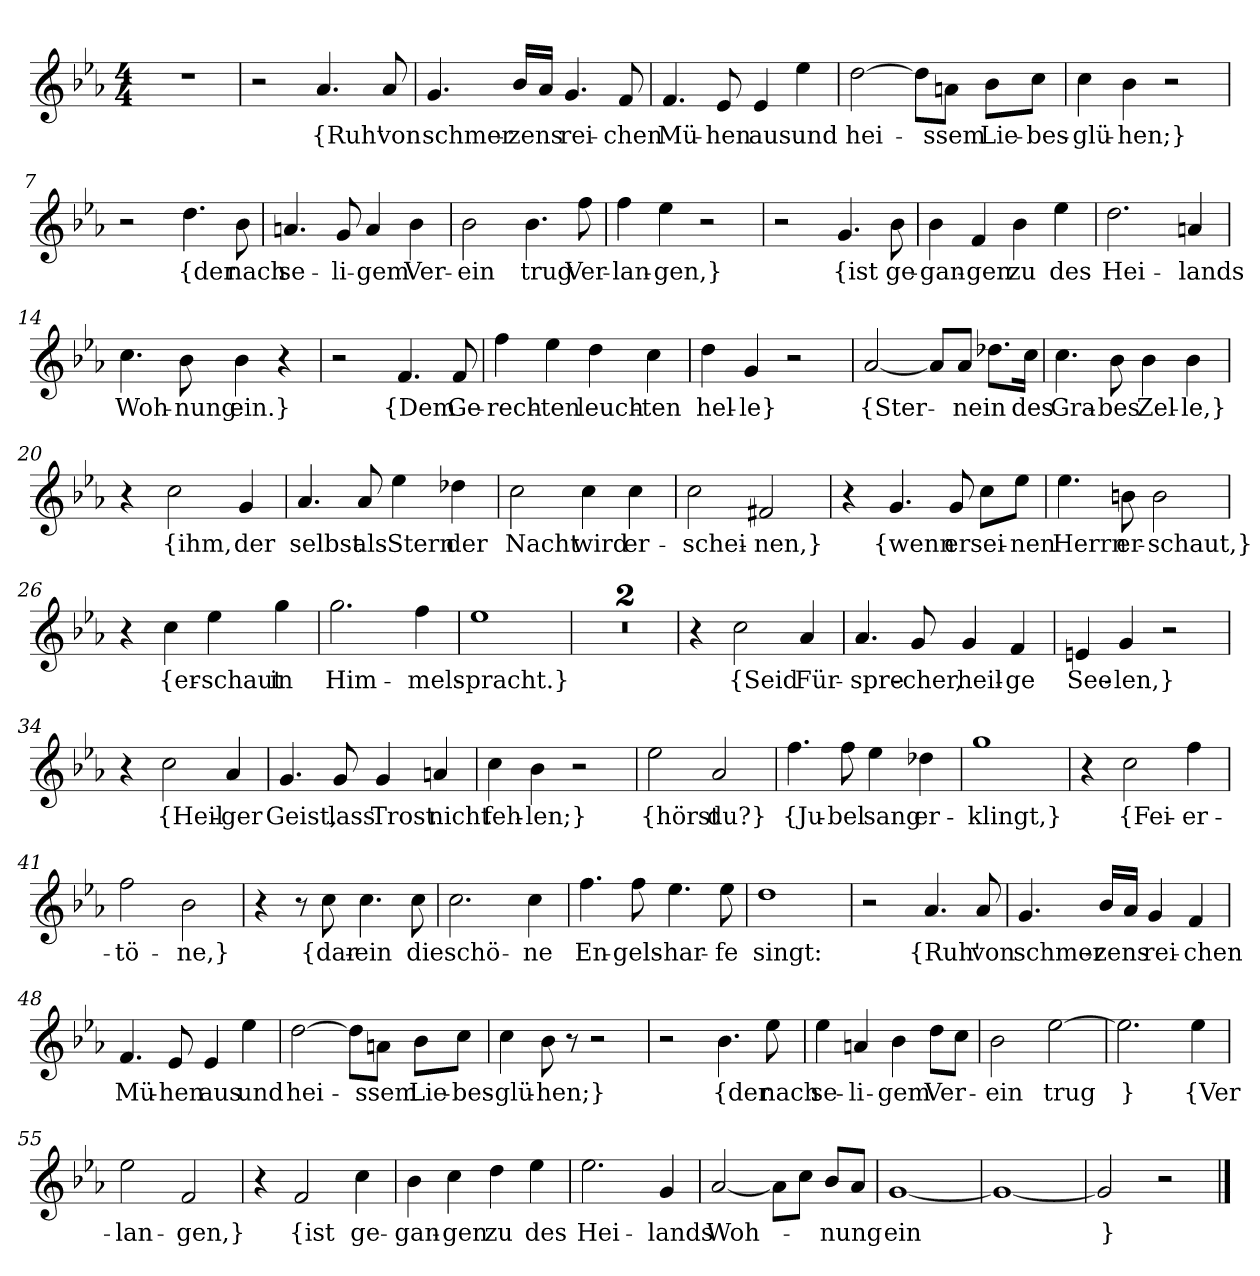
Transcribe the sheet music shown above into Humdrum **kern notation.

**kern	**text
*part1	*part1
*staff1	*staff1
*clefG2	*
*k[b-e-a-]	*
*M4/4	*
=1	=1
1r	.
=2	=2
2r	.
4.a-	{Ruh'
8a-	von
=3	=3
4.g	schmer-
16b-/LL	-zens
16a-/JJ	.
4.g	rei-
8f	-chen
=4	=4
4.f	Mü-
8e-	-hen
4e-	aus
4ee-	und
=5	=5
[2dd	hei-
8dd\L]	.
8an\J	-ssem
8b-\L	Lie-
8cc\J	-bes-
=6	=6
4cc	-glü-
4b-	-hen;}
2r	.
=7	=7
2r	.
4.dd	{der
8b-	nach
=8	=8
4.an	se-
8g	-li-
4a	-gem
4b-	Ver-
=9	=9
2b-	-ein
4.b-	trug
8ff	Ver-
=10	=10
4ff	-lan-
4ee-	-gen,}
2r	.
=11	=11
2r	.
4.g	{ist
8b-	ge-
=12	=12
4b-	-gan-
4f	-gen
4b-	zu
4ee-	des
=13	=13
2.dd	Hei-
4an	-lands
=14	=14
4.cc	Woh-
8b-	-nung
4b-	ein.}
4r	.
=15	=15
2r	.
4.f	{Dem
8f	Ge-
=16	=16
4ff	-rech-
4ee-	-ten
4dd	leuch-
4cc	-ten
=17	=17
4dd	hel-
4g	-le}
2r	.
=18	=18
[2a-	{Ster-
8a-/L]	.
8a-/J	-ne
8.dd-X\L	in
16cc\Jk	des
=19	=19
4.cc	Gra-
8b-	-bes
4b-	Zel-
4b-	-le,}
=20	=20
4r	.
2cc	{ihm,
4g	der
=21	=21
4.a-	selbst
8a-	als
4ee-	Stern
4dd-X	der
=22	=22
2cc	Nacht
4cc	wird
4cc	er-
=23	=23
2cc	-schei-
2f#X	-nen,}
=24	=24
4r	.
4.g	{wenn
8g	er
8cc\L	sei-
8ee-\J	-nen
=25	=25
4.ee-	Herrn
8bn	er-
2b	-schaut,}
=26	=26
4r	.
4cc	{er-
4ee-	-schaut
4gg	in
=27	=27
2.gg	Him-
4ff	-mels-
=28	=28
1ee-	-pracht.}
=29	=29
1r	.
=30	=30
1r	.
=31	=31
4r	.
2cc	{Seid
4a-	Für-
=32	=32
4.a-	-spre-
8g	-cher,
4g	heil-
4f	-ge
=33	=33
4en	See-
4g	-len,}
2r	.
=34	=34
4r	.
2cc	{Heil-
4a-	-ger
=35	=35
4.g	Geist,
8g	lass
4g	Trost
4an	nicht
=36	=36
4cc	feh-
4b-	-len;}
2r	.
=37	=37
2ee-	{hörst
2a-	du?}
=38	=38
4.ff	{Ju-
8ff	bel
4ee-	sang
4dd-X	er-
=39	=39
1gg	-klingt,}
=40	=40
4r	.
2cc	{Fei-
4ff	-er-
=41	=41
2ff	-tö-
2b-	-ne,}
=42	=42
4r	.
8r	.
8cc	{dar-
4.cc	-ein
8cc	die
=43	=43
2.cc	schö-
4cc	-ne
=44	=44
4.ff	En-
8ff	-gels-
4.ee-	-har-
8ee-	-fe
=45	=45
1dd	singt:
=46	=46
2r	.
4.a-	{Ruh'
8a-	von
=47	=47
4.g	schmer-
16b-/LL	zens
16a-/JJ	.
4g	rei-
4f	-chen
=48	=48
4.f	Mü-
8e-	-hen
4e-	aus
4ee-	und
=49	=49
[2dd	hei-
8dd\L]	.
8an\J	-ssem
8b-\L	Lie-
8cc\J	-bes-
=50	=50
4cc	-glü-
8b-	-hen;}
8r	.
2r	.
=51	=51
2r	.
4.b-	{der
8ee-	nach
=52	=52
4ee-	se-
4an	-li-
4b-	-gem
8dd\L	Ver-
8cc\J	.
=53	=53
2b-	-ein
[2ee-	trug
=54	=54
2.ee-]	}
4ee-	{Ver-
=55	=55
2ee-	-lan-
2f	-gen,}
=56	=56
4r	.
2f	{ist
4cc	ge-
=57	=57
4b-	-gan-
4cc	-gen
4dd	zu
4ee-	des
=58	=58
2.ee-	Hei-
4g	-lands
=59	=59
[2a-	Woh-
8a-\L]	.
8cc\J	.
8b-/L	-nung
8a-/J	.
=60	=60
[1g	ein
=61	=61
1g_	.
=62	=62
2g]	}
2r	.
==	==
*-	*-
